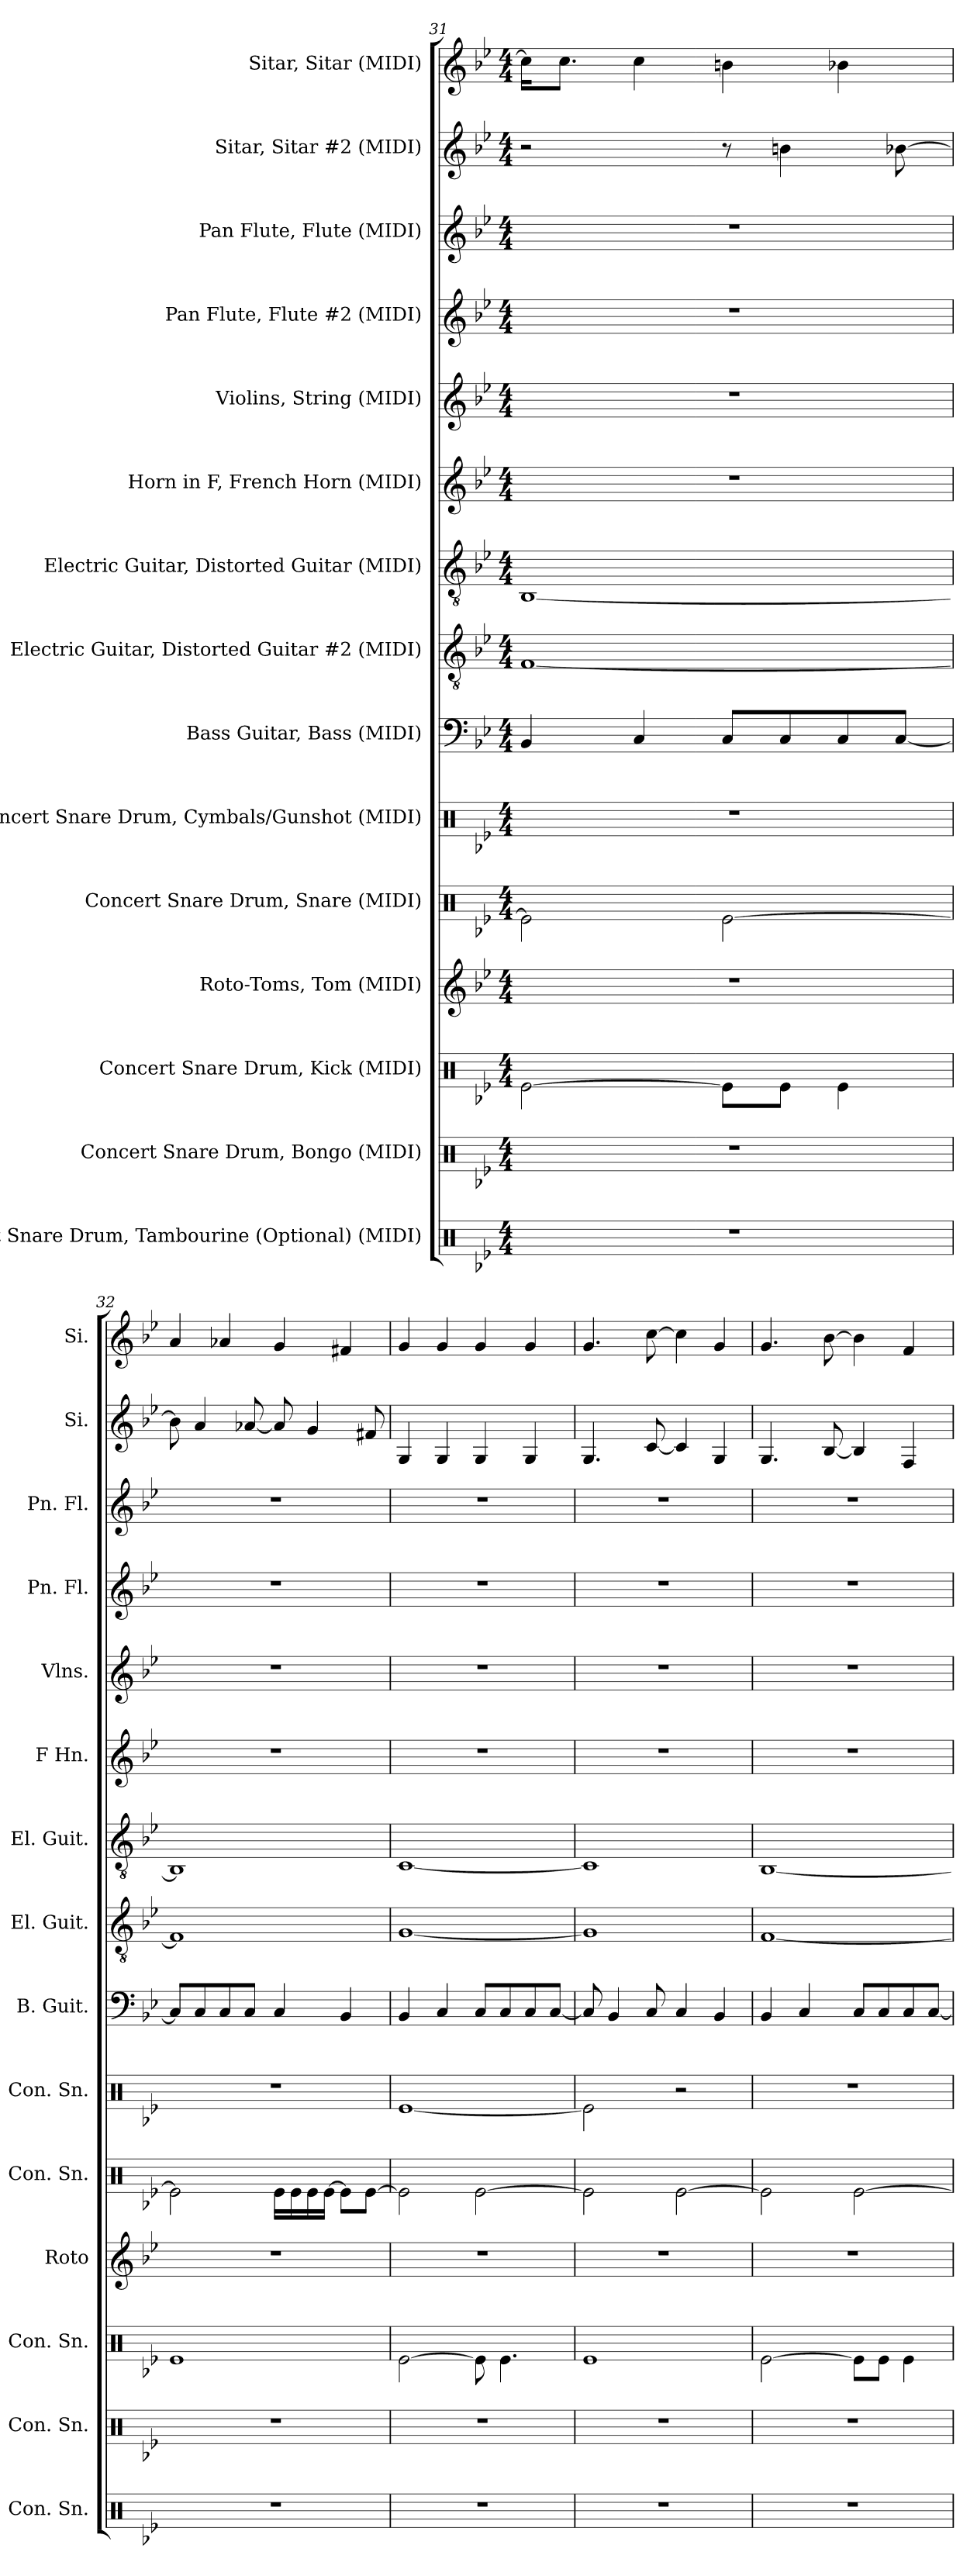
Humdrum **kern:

**kern	**kern	**kern	**kern	**kern	**kern	**kern	**kern	**kern	**kern	**kern	**kern	**kern	**kern	**kern
*part15	*part14	*part13	*part12	*part11	*part10	*part9	*part8	*part7	*part6	*part5	*part4	*part3	*part2	*part1
*staff15	*staff14	*staff13	*staff12	*staff11	*staff10	*staff9	*staff8	*staff7	*staff6	*staff5	*staff4	*staff3	*staff2	*staff1
*I"Concert Snare Drum, Tambourine (Optional) (MIDI)	*I"Concert Snare Drum, Bongo (MIDI)	*I"Concert Snare Drum, Kick (MIDI)	*I"Roto-Toms, Tom (MIDI)	*I"Concert Snare Drum, Snare (MIDI)	*I"Concert Snare Drum, Cymbals/Gunshot (MIDI)	*I"Bass Guitar, Bass (MIDI)	*I"Electric Guitar, Distorted Guitar #2 (MIDI)	*I"Electric Guitar, Distorted Guitar (MIDI)	*I"Horn in F, French Horn (MIDI)	*I"Violins, String (MIDI)	*I"Pan Flute, Flute #2 (MIDI)	*I"Pan Flute, Flute (MIDI)	*I"Sitar, Sitar #2 (MIDI)	*I"Sitar, Sitar (MIDI)
*I'Con. Sn.	*I'Con. Sn.	*I'Con. Sn.	*I'Roto	*I'Con. Sn.	*I'Con. Sn.	*I'B. Guit.	*I'El. Guit.	*I'El. Guit.	*I'F Hn.	*I'Vlns.	*I'Pn. Fl.	*I'Pn. Fl.	*I'Si.	*I'Si.
*clefX	*clefX	*clefX	*clefG2	*clefX	*clefX	*clefF4	*clefGv2	*clefGv2	*clefG2	*clefG2	*clefG2	*clefG2	*clefG2	*clefG2
*	*	*	*	*	*	*ITrd7c12	*	*	*ITrd4c7	*	*	*	*	*
*k[b-e-]	*k[b-e-]	*k[b-e-]	*k[b-e-]	*k[b-e-]	*k[b-e-]	*k[b-e-]	*k[b-e-]	*k[b-e-]	*k[b-e-a-]	*k[b-e-]	*k[b-e-]	*k[b-e-]	*k[b-e-]	*k[b-e-]
*M4/4	*M4/4	*M4/4	*M4/4	*M4/4	*M4/4	*M4/4	*M4/4	*M4/4	*M4/4	*M4/4	*M4/4	*M4/4	*M4/4	*M4/4
=31	=31	=31	=31	=31	=31	=31	=31	=31	=31	=31	=31	=31	=31	=31
1r	1r	[2Re\	1r	2Re\]	1r	4BBB-/	[1F	[1BB-	1r	1r	1r	1r	2r	16cc\KL]
.	.	.	.	.	.	.	.	.	.	.	.	.	.	8.cc\J
.	.	.	.	.	.	4CC/	.	.	.	.	.	.	.	4cc\
.	.	8Re\L]	.	[2Re\	.	8CC/L	.	.	.	.	.	.	8r	4bn\
.	.	8Re\J	.	.	.	8CC/	.	.	.	.	.	.	4bn\	.
.	.	4Re\	.	.	.	8CC/	.	.	.	.	.	.	.	4b-X\
.	.	.	.	.	.	[8CC/J	.	.	.	.	.	.	[8b-X\	.
=32	=32	=32	=32	=32	=32	=32	=32	=32	=32	=32	=32	=32	=32	=32
1r	1r	1Re	1r	2Re\]	1r	8CC/L]	1F]	1BB-]	1r	1r	1r	1r	8b-\]	4a/
.	.	.	.	.	.	8CC/	.	.	.	.	.	.	4a/	.
.	.	.	.	.	.	8CC/	.	.	.	.	.	.	.	4a-X/
.	.	.	.	.	.	8CC/J	.	.	.	.	.	.	[8a-X/	.
.	.	.	.	16Re\LL	.	4CC/	.	.	.	.	.	.	8a-/]	4g/
.	.	.	.	16Re\	.	.	.	.	.	.	.	.	.	.
.	.	.	.	16Re\	.	.	.	.	.	.	.	.	4g/	.
.	.	.	.	[16Re\JJ	.	.	.	.	.	.	.	.	.	.
.	.	.	.	8Re\L]	.	4BBB-/	.	.	.	.	.	.	.	4f#X/
.	.	.	.	[8Re\J	.	.	.	.	.	.	.	.	8f#X/	.
!!LO:PB:g=z
=33	=33	=33	=33	=33	=33	=33	=33	=33	=33	=33	=33	=33	=33	=33
1r	1r	[2Re\	1r	2Re\]	[1Re	4BBB-/	[1G	[1C	1r	1r	1r	1r	4G/	4g/
.	.	.	.	.	.	4CC/	.	.	.	.	.	.	4G/	4g/
.	.	8Re\]	.	[2Re\	.	8CC/L	.	.	.	.	.	.	4G/	4g/
.	.	4.Re\	.	.	.	8CC/	.	.	.	.	.	.	.	.
.	.	.	.	.	.	8CC/	.	.	.	.	.	.	4G/	4g/
.	.	.	.	.	.	[8CC/J	.	.	.	.	.	.	.	.
=34	=34	=34	=34	=34	=34	=34	=34	=34	=34	=34	=34	=34	=34	=34
1r	1r	1Re	1r	2Re\]	2Re\]	8CC/]	1G]	1C]	1r	1r	1r	1r	4.G/	4.g/
.	.	.	.	.	.	4BBB-/	.	.	.	.	.	.	.	.
.	.	.	.	.	.	8CC/	.	.	.	.	.	.	[8c/	[8cc\
.	.	.	.	[2Re\	2r	4CC/	.	.	.	.	.	.	4c/]	4cc\]
.	.	.	.	.	.	4BBB-/	.	.	.	.	.	.	4G/	4g/
=35	=35	=35	=35	=35	=35	=35	=35	=35	=35	=35	=35	=35	=35	=35
1r	1r	[2Re\	1r	2Re\]	1r	4BBB-/	[1F	[1BB-	1r	1r	1r	1r	4.G/	4.g/
.	.	.	.	.	.	4CC/	.	.	.	.	.	.	.	.
.	.	.	.	.	.	.	.	.	.	.	.	.	[8B-/	[8b-\
.	.	8Re\L]	.	[2Re\	.	8CC/L	.	.	.	.	.	.	4B-/]	4b-\]
.	.	8Re\J	.	.	.	8CC/	.	.	.	.	.	.	.	.
.	.	4Re\	.	.	.	8CC/	.	.	.	.	.	.	4F/	4f/
.	.	.	.	.	.	[8CC/J	.	.	.	.	.	.	.	.
=	=	=	=	=	=	=	=	=	=	=	=	=	=	=
*-	*-	*-	*-	*-	*-	*-	*-	*-	*-	*-	*-	*-	*-	*-
